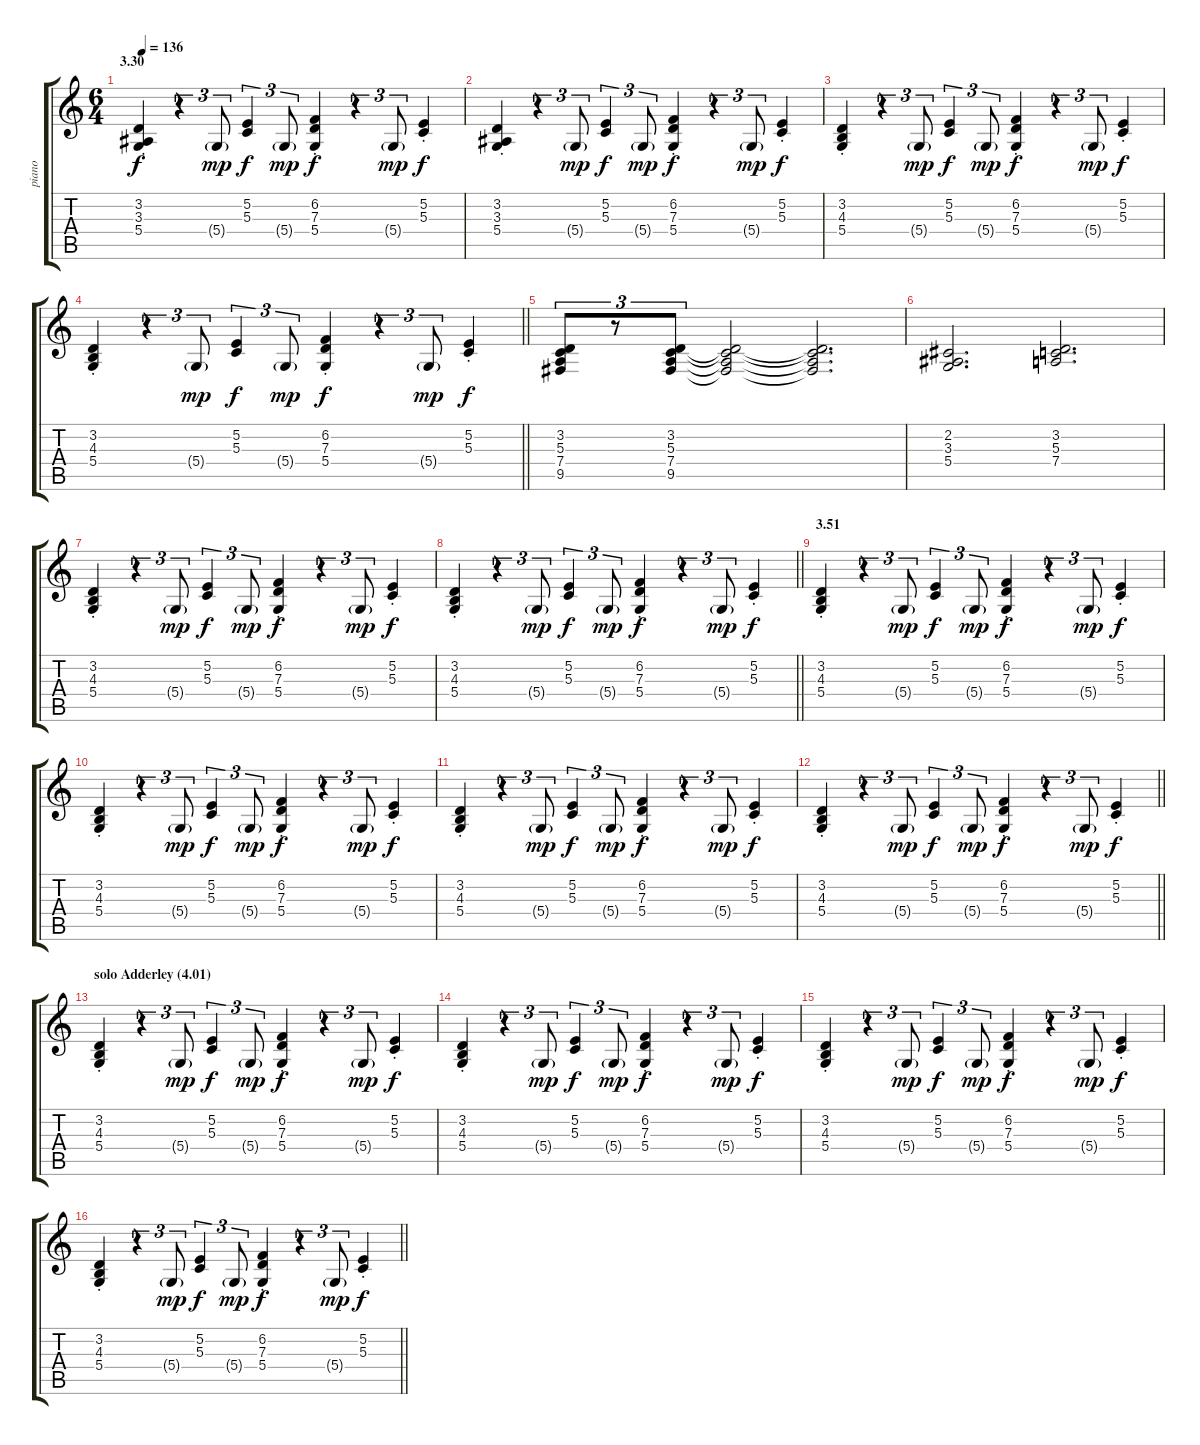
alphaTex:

\track ("piano" "piano") {instrument acousticgrandpiano}
\staff {score tabs}
\tuning (E4 B3 G3 D3 A2 E2) {hide}
\ts (6 4)
\section ("" "3.30")
\tempo 136
\clef g2
\ks c
(3.2{st} 3.3{st} 5.4{st}).4{dy f} r.4{tu (3 2)} 5.4{g}.8{tu (3 2) dy mp} (5.2 5.3).4{tu (3 2) dy f} 5.4{g}.8{tu (3 2) dy mp} (6.2{st} 7.3{st} 5.4{st}).4{dy f} r.4{tu (3 2)} 5.4{g}.8{tu (3 2) dy mp} (5.2{st} 5.3{st}).4{dy f} |
(3.2{st} 3.3{st} 5.4{st}).4 r.4{tu (3 2)} 5.4{g}.8{tu (3 2) dy mp} (5.2 5.3).4{tu (3 2) dy f} 5.4{g}.8{tu (3 2) dy mp} (6.2{st} 7.3{st} 5.4{st}).4{dy f} r.4{tu (3 2)} 5.4{g}.8{tu (3 2) dy mp} (5.2{st} 5.3{st}).4{dy f} |
(3.2{st} 4.3{st} 5.4{st}).4 r.4{tu (3 2)} 5.4{g}.8{tu (3 2) dy mp} (5.2 5.3).4{tu (3 2) dy f} 5.4{g}.8{tu (3 2) dy mp} (6.2{st} 7.3{st} 5.4{st}).4{dy f} r.4{tu (3 2)} 5.4{g}.8{tu (3 2) dy mp} (5.2{st} 5.3{st}).4{dy f} |
\barLineRight lightlight
(3.2{st} 4.3{st} 5.4{st}).4 r.4{tu (3 2)} 5.4{g}.8{tu (3 2) dy mp} (5.2 5.3).4{tu (3 2) dy f} 5.4{g}.8{tu (3 2) dy mp} (6.2{st} 7.3{st} 5.4{st}).4{dy f} r.4{tu (3 2)} 5.4{g}.8{tu (3 2) dy mp} (5.2{st} 5.3{st}).4{dy f} |
(3.2 5.3 7.4 9.5).8{tu (3 2)} r.8{tu (3 2)} (3.2 5.3 7.4 9.5).8{tu (3 2)} (3.2{t} 5.3{t} 7.4{t} 9.5{t}).2 (3.2{t} 5.3{t} 7.4{t} 9.5{t}).2{d} |
(2.2 3.3 5.4).2{d} (3.2 5.3 7.4).2{d} |
(3.2{st} 4.3{st} 5.4{st}).4 r.4{tu (3 2)} 5.4{g}.8{tu (3 2) dy mp} (5.2 5.3).4{tu (3 2) dy f} 5.4{g}.8{tu (3 2) dy mp} (6.2{st} 7.3{st} 5.4{st}).4{dy f} r.4{tu (3 2)} 5.4{g}.8{tu (3 2) dy mp} (5.2{st} 5.3{st}).4{dy f} |
\barLineRight lightlight
(3.2{st} 4.3{st} 5.4{st}).4 r.4{tu (3 2)} 5.4{g}.8{tu (3 2) dy mp} (5.2 5.3).4{tu (3 2) dy f} 5.4{g}.8{tu (3 2) dy mp} (6.2{st} 7.3{st} 5.4{st}).4{dy f} r.4{tu (3 2)} 5.4{g}.8{tu (3 2) dy mp} (5.2{st} 5.3{st}).4{dy f} |
\section ("" "3.51")
(3.2{st} 4.3{st} 5.4{st}).4 r.4{tu (3 2)} 5.4{g}.8{tu (3 2) dy mp} (5.2 5.3).4{tu (3 2) dy f} 5.4{g}.8{tu (3 2) dy mp} (6.2{st} 7.3{st} 5.4{st}).4{dy f} r.4{tu (3 2)} 5.4{g}.8{tu (3 2) dy mp} (5.2{st} 5.3{st}).4{dy f} |
(3.2{st} 4.3{st} 5.4{st}).4 r.4{tu (3 2)} 5.4{g}.8{tu (3 2) dy mp} (5.2 5.3).4{tu (3 2) dy f} 5.4{g}.8{tu (3 2) dy mp} (6.2{st} 7.3{st} 5.4{st}).4{dy f} r.4{tu (3 2)} 5.4{g}.8{tu (3 2) dy mp} (5.2{st} 5.3{st}).4{dy f} |
(3.2{st} 4.3{st} 5.4{st}).4 r.4{tu (3 2)} 5.4{g}.8{tu (3 2) dy mp} (5.2 5.3).4{tu (3 2) dy f} 5.4{g}.8{tu (3 2) dy mp} (6.2{st} 7.3{st} 5.4{st}).4{dy f} r.4{tu (3 2)} 5.4{g}.8{tu (3 2) dy mp} (5.2{st} 5.3{st}).4{dy f} |
\barLineRight lightlight
(3.2{st} 4.3{st} 5.4{st}).4 r.4{tu (3 2)} 5.4{g}.8{tu (3 2) dy mp} (5.2 5.3).4{tu (3 2) dy f} 5.4{g}.8{tu (3 2) dy mp} (6.2{st} 7.3{st} 5.4{st}).4{dy f} r.4{tu (3 2)} 5.4{g}.8{tu (3 2) dy mp} (5.2{st} 5.3{st}).4{dy f} |
\section ("" "solo Adderley (4.01)")
(3.2{st} 4.3{st} 5.4{st}).4 r.4{tu (3 2)} 5.4{g}.8{tu (3 2) dy mp} (5.2 5.3).4{tu (3 2) dy f} 5.4{g}.8{tu (3 2) dy mp} (6.2{st} 7.3{st} 5.4{st}).4{dy f} r.4{tu (3 2)} 5.4{g}.8{tu (3 2) dy mp} (5.2{st} 5.3{st}).4{dy f} |
(3.2{st} 4.3{st} 5.4{st}).4 r.4{tu (3 2)} 5.4{g}.8{tu (3 2) dy mp} (5.2 5.3).4{tu (3 2) dy f} 5.4{g}.8{tu (3 2) dy mp} (6.2{st} 7.3{st} 5.4{st}).4{dy f} r.4{tu (3 2)} 5.4{g}.8{tu (3 2) dy mp} (5.2{st} 5.3{st}).4{dy f} |
(3.2{st} 4.3{st} 5.4{st}).4 r.4{tu (3 2)} 5.4{g}.8{tu (3 2) dy mp} (5.2 5.3).4{tu (3 2) dy f} 5.4{g}.8{tu (3 2) dy mp} (6.2{st} 7.3{st} 5.4{st}).4{dy f} r.4{tu (3 2)} 5.4{g}.8{tu (3 2) dy mp} (5.2{st} 5.3{st}).4{dy f} |
\barLineRight lightlight
(3.2{st} 4.3{st} 5.4{st}).4 r.4{tu (3 2)} 5.4{g}.8{tu (3 2) dy mp} (5.2 5.3).4{tu (3 2) dy f} 5.4{g}.8{tu (3 2) dy mp} (6.2{st} 7.3{st} 5.4{st}).4{dy f} r.4{tu (3 2)} 5.4{g}.8{tu (3 2) dy mp} (5.2{st} 5.3{st}).4{dy f}
